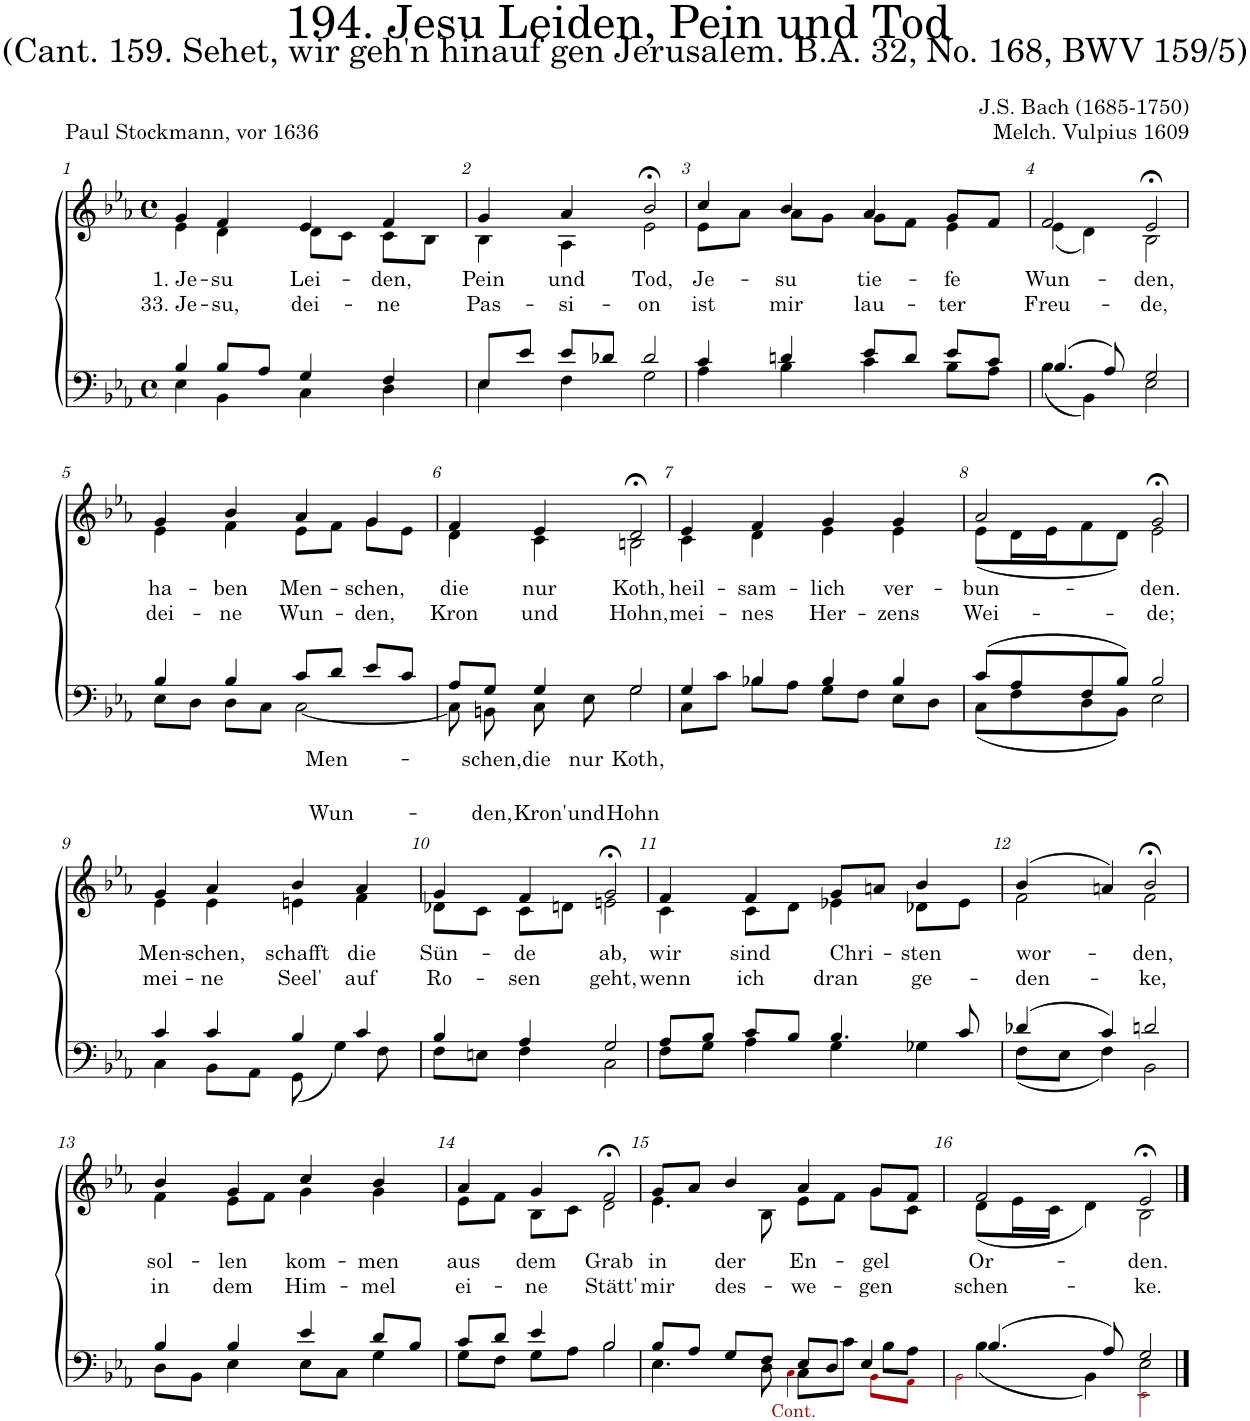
**kern	**text	**text	**kern	**text	**text
*part2	*part2	*part2	*part1	*part1	*part1
*staff2	*staff2	*staff2	*staff1	*staff1	*staff1
*I"Tenor/Bass	*	*	*I"Soprano/Alto	*	*
*clefF4	*	*	*clefG2	*	*
*k[b-e-a-]	*	*	*k[b-e-a-]	*	*
*M4/4	*	*	*M4/4	*	*
*met(c)	*	*	*met(c)	*	*
=1	=1	=1	=1	=1	=1
*^	*	*	*	*	*
!	!	!	!	!	!LO:LY:b	!LO:LY:b
*	*	*	*	*^	*	*
4B-/	4E-\	.	.	4g/	4e-\	1. Je-	33. Je-
!	!	!	!	!	!	!LO:LY:b	!LO:LY:b
8B-/L	4BB-\	.	.	4f/	4d\	-su	-su,
8A-/J	.	.	.	.	.	.	.
!	!	!	!	!	!	!LO:LY:b	!LO:LY:b
4G/	4C\	.	.	4e-/	8d\L	Lei-	dei-
.	.	.	.	.	8c\J	.	.
!	!	!	!	!	!	!LO:LY:b	!LO:LY:b
4F/	4D\	.	.	4f/	8c\L	-den,	-ne
.	.	.	.	.	8B-\J	.	.
=2	=2	=2	=2	=2	=2	=2	=2
!	!	!	!	!	!	!LO:LY:b	!LO:LY:b
8E-/L	4E-\	.	.	4g/	4B-\	Pein	Pas-
8e-/J	.	.	.	.	.	.	.
!	!	!	!	!	!	!LO:LY:b	!LO:LY:b
8e-/L	4F\	.	.	4a-/	4A-\	und	-si-
8d-X/J	.	.	.	.	.	.	.
!	!	!	!	!	!	!LO:LY:b	!LO:LY:b
2d-/	2G\	.	.	2b-;<,/	2e-\	Tod,	-on
=3	=3	=3	=3	=3	=3	=3	=3
!	!	!	!	!	!	!LO:LY:b	!LO:LY:b
4c/	4A-\	.	.	4cc/	8e-\L	Je-	ist
.	.	.	.	.	8a-\J	.	.
!	!	!	!	!	!	!LO:LY:b	!LO:LY:b
4dn/	4B-\	.	.	4b-/	8a-\L	-su	mir
.	.	.	.	.	8g\J	.	.
!	!	!	!	!	!	!LO:LY:b	!LO:LY:b
8e-/L	4c\	.	.	4a-/	8g\L	tie-	lau-
8d/J	.	.	.	.	8f\J	.	.
!	!	!	!	!	!	!LO:LY:b	!LO:LY:b
8e-/L	8B-\L	.	.	8g/L	4e-\	-fe	-ter
8c/J	8A-\J	.	.	8f/J	.	.	.
=4	=4	=4	=4	=4	=4	=4	=4
!	!	!	!	!	!	!LO:LY:b	!LO:LY:b
(4.B-/	(4B-\	.	.	2f/	(4e-\	Wun-	Freu-
.	4BB-\)	.	.	.	4d\)	.	.
8A-/)	.	.	.	.	.	.	.
!	!	!	!	!	!	!LO:LY:b	!LO:LY:b
2G/	2E-\	.	.	2e-;<,/	2B-\	-den,	-de,
!!LO:LB:g=z	!!
=5	=5	=5	=5	=5	=5	=5	=5
!	!	!	!	!	!	!LO:LY:b	!LO:LY:b
4B-/	8E-\L	.	.	4g/	4e-\	ha-	dei-
.	8D\J	.	.	.	.	.	.
!	!	!	!	!	!	!LO:LY:b	!LO:LY:b
4B-/	8D\L	.	.	4b-/	4f\	-ben	-ne
.	8C\J	.	.	.	.	.	.
!	!	!LO:LY:b	!LO:LY:b	!	!	!LO:LY:b	!LO:LY:b
8c/L	[2C\	Men-	Wun-	4a-/	8e-\L	Men-	Wun-
8d/J	.	.	.	.	8f\J	.	.
!	!	!	!	!	!	!LO:LY:b	!LO:LY:b
8e-/L	.	.	.	4g/	8g\L	-schen,	-den,
8c/J	.	.	.	.	8e-\J	.	.
=6	=6	=6	=6	=6	=6	=6	=6
!	!	!	!	!	!	!LO:LY:b	!LO:LY:b
8A-/L	8C\]	.	.	4f/	4d\	die	Kron
!	!	!LO:LY:b	!LO:LY:b	!	!	!	!
8G/J	8BBn\	-schen,	-den,	.	.	.	.
!	!	!LO:LY:b	!LO:LY:b	!	!	!LO:LY:b	!LO:LY:b
4G/	8C\	die	Kron'	4e-/	4c\	nur	und
!	!	!LO:LY:b	!LO:LY:b	!	!	!	!
.	8E-\	nur	und	.	.	.	.
!	!	!LO:LY:b	!LO:LY:b	!	!	!LO:LY:b	!LO:LY:b
2G/	2G\	Koth,	Hohn	2d;<,/	2Bn\	Koth,	Hohn,
=7	=7	=7	=7	=7	=7	=7	=7
!	!	!	!	!	!	!LO:LY:b	!LO:LY:b
4G/	8C\L	.	.	4e-/	4c\	heil-	mei-
.	8c\J	.	.	.	.	.	.
!	!	!	!	!	!	!LO:LY:b	!LO:LY:b
4B-X/	8B-\L	.	.	4f/	4d\	-sam-	-nes
.	8A-\J	.	.	.	.	.	.
!	!	!	!	!	!	!LO:LY:b	!LO:LY:b
4B-/	8G\L	.	.	4g/	4e-\	-lich	Her-
.	8F\J	.	.	.	.	.	.
!	!	!	!	!	!	!LO:LY:b	!LO:LY:b
4B-/	8E-\L	.	.	4g/	4e-\	ver-	-zens
.	8D\J	.	.	.	.	.	.
=8	=8	=8	=8	=8	=8	=8	=8
!	!	!	!	!	!	!LO:LY:b	!LO:LY:b
(8c/L	(8C\L	.	.	2a-/	(8e-\L	-bun-	Wei-
8A-/	8F\	.	.	.	16d\L	.	.
.	.	.	.	.	16e-\J	.	.
8F/	8D\	.	.	.	8f\	.	.
8B-/J)	8BB-\J)	.	.	.	8d\J)	.	.
!	!	!	!	!	!	!LO:LY:b	!LO:LY:b
2B-/	2E-\	.	.	2g;<,/	2e-\	-den.	-de;
!!LO:LB:g=z	!!
=9	=9	=9	=9	=9	=9	=9	=9
!	!	!	!	!	!	!LO:LY:b	!LO:LY:b
4c/	4C\	.	.	4g/	4e-\	Men-	mei-
!	!	!	!	!	!	!LO:LY:b	!LO:LY:b
4c/	8BB-\L	.	.	4a-/	4e-\	-schen,	-ne
.	8AA-\J	.	.	.	.	.	.
!	!	!	!	!	!	!LO:LY:b	!LO:LY:b
4B-/	(8GG\	.	.	4b-/	4en\	schafft	Seel'
.	4G\)	.	.	.	.	.	.
!	!	!	!	!	!	!LO:LY:b	!LO:LY:b
4c/	.	.	.	4a-/	4f\	die	auf
.	8F\	.	.	.	.	.	.
=10	=10	=10	=10	=10	=10	=10	=10
!	!	!	!	!	!	!LO:LY:b	!LO:LY:b
4B-/	8F\L	.	.	4g/	8d-X\L	Sün-	Ro-
.	8En\J	.	.	.	8c\J	.	.
!	!	!	!	!	!	!LO:LY:b	!LO:LY:b
4A-/	4F\	.	.	4f/	8c\L	-de	-sen
.	.	.	.	.	8dn\J	.	.
!	!	!	!	!	!	!LO:LY:b	!LO:LY:b
2G/	2C\	.	.	2g;<,/	2en\	ab,	geht,
=11	=11	=11	=11	=11	=11	=11	=11
!	!	!	!	!	!	!LO:LY:b	!LO:LY:b
8A-/L	8F\L	.	.	4f/	4c\	wir	wenn
8B-/J	8G\J	.	.	.	.	.	.
!	!	!	!	!	!	!LO:LY:b	!LO:LY:b
8c/L	4A-\	.	.	4f/	8c\L	sind	ich
8B-/J	.	.	.	.	8d\J	.	.
!	!	!	!	!	!	!LO:LY:b	!LO:LY:b
4.B-/	4G\	.	.	8g/L	4e-X\	Chri-	dran
.	.	.	.	8an/J	.	.	.
!	!	!	!	!	!	!LO:LY:b	!LO:LY:b
.	4G-X\	.	.	4b-/	8d-X\L	-sten	ge-
8c/	.	.	.	.	8e-\J	.	.
=12	=12	=12	=12	=12	=12	=12	=12
!	!	!	!	!	!	!LO:LY:b	!LO:LY:b
(4d-X/	(8F\L	.	.	(4b-/	2f\	wor-	-den-
.	8E-\J	.	.	.	.	.	.
4c/)	4F\)	.	.	4an/)	.	.	.
!	!	!	!	!	!	!LO:LY:b	!LO:LY:b
2dn/	2BB-\	.	.	2b-;<,/	2f\	-den,	-ke,
!!LO:LB:g=z	!!
=13	=13	=13	=13	=13	=13	=13	=13
!	!	!	!	!	!	!LO:LY:b	!LO:LY:b
4B-/	8D\L	.	.	4b-/	4f\	sol-	in
.	8BB-\J	.	.	.	.	.	.
!	!	!	!	!	!	!LO:LY:b	!LO:LY:b
4B-/	4E-\	.	.	4g/	8e-\L	-len	dem
.	.	.	.	.	8f\J	.	.
!	!	!	!	!	!	!LO:LY:b	!LO:LY:b
4e-/	8E-\L	.	.	4cc/	4g\	kom-	Him-
.	8C\J	.	.	.	.	.	.
!	!	!	!	!	!	!LO:LY:b	!LO:LY:b
8d/L	4G\	.	.	4b-/	4g\	-men	-mel
8B-/J	.	.	.	.	.	.	.
=14	=14	=14	=14	=14	=14	=14	=14
!	!	!	!	!	!	!LO:LY:b	!LO:LY:b
8c/L	8G\L	.	.	4a-/	8e-\L	aus	ei-
8d/J	8F\J	.	.	.	8f\J	.	.
!	!	!	!	!	!	!LO:LY:b	!LO:LY:b
4e-/	8G\L	.	.	4g/	8B-\L	dem	-ne
.	8A-\J	.	.	.	8c\J	.	.
!	!	!	!	!	!	!LO:LY:b	!LO:LY:b
2B-/	2B-\	.	.	2f;<,/	2d\	Grab	Stätt'
=15	=15	=15	=15	=15	=15	=15	=15
*	*^	*	*	*	*	*	*
!	!	!	!	!	!	!	!LO:LY:b	!LO:LY:b
8B-/L	4.E-\	2ryy	.	.	8g/L	4.e-\	in	mir
8A-/J	.	.	.	.	8a-/J	.	.	.
!	!	!	!	!	!	!	!LO:LY:b	!LO:LY:b
8G/L	.	.	.	.	4b-/	.	der	des-
8F/J	8D\	.	.	.	.	8B-\	.	.
!LO:TX:b:color=#A40000:t=Cont.	!	!	!	!	!	!	!	!
!	!	!	!	!	!	!	!LO:LY:b	!LO:LY:b
8E-/L	8C\L	4Ci\	.	.	4a-/	8e-\L	En-	-we-
8D/J	8c\J	.	.	.	.	8f\J	.	.
!	!	!	!	!	!	!	!LO:LY:b	!LO:LY:b
4E-/	8B-\L	8BB-i\L	.	.	8g/L	8g\L	-gel	-gen
.	8A-\J	8AA-i\J	.	.	8f/J	8c\J	.	.
=16	=16	=16	=16	=16	=16	=16	=16	=16
!	!	!	!	!	!	!	!LO:LY:b	!LO:LY:b
(4.B-/	(4B-\	2BB-i\	.	.	2f/	(8d\L	Or-	schen-
.	.	.	.	.	.	16e-\L	.	.
.	.	.	.	.	.	16c\JJ	.	.
.	4BB-\)	.	.	.	.	4d\)	.	.
8A-/)	.	.	.	.	.	.	.	.
!	!	!	!	!	!	!	!LO:LY:b	!LO:LY:b
2G/	2E-\	2EE-i\	.	.	2e-;</	2B-\	-den.	-ke.
*v	*v	*v	*	*	*	*	*	*
*	*	*	*v	*v	*	*
==	==	==	==	==	==
*-	*-	*-	*-	*-	*-
